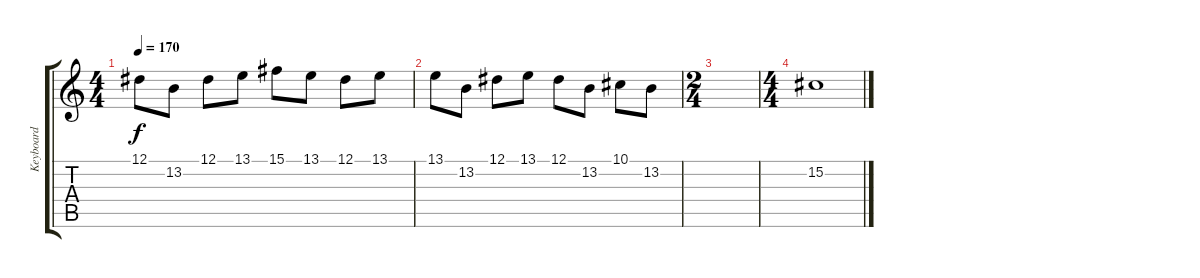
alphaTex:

\track ("Keyboard" "Keyboard") {instrument acousticgrandpiano}
\staff {score tabs}
\tuning (Eb4 Bb3 Gb3 Db3 Ab2 Db2) {hide}
\ts (4 4)
\tempo 170
\clef g2
\ks c
12.1.8{dy f} 13.2.8 12.1.8 13.1.8 15.1.8 13.1.8 12.1.8 13.1.8 |
13.1.8 13.2.8 12.1.8 13.1.8 12.1.8 13.2.8 10.1.8 13.2.8 |
\ts (2 4)
|
\ts (4 4)
15.2.1
